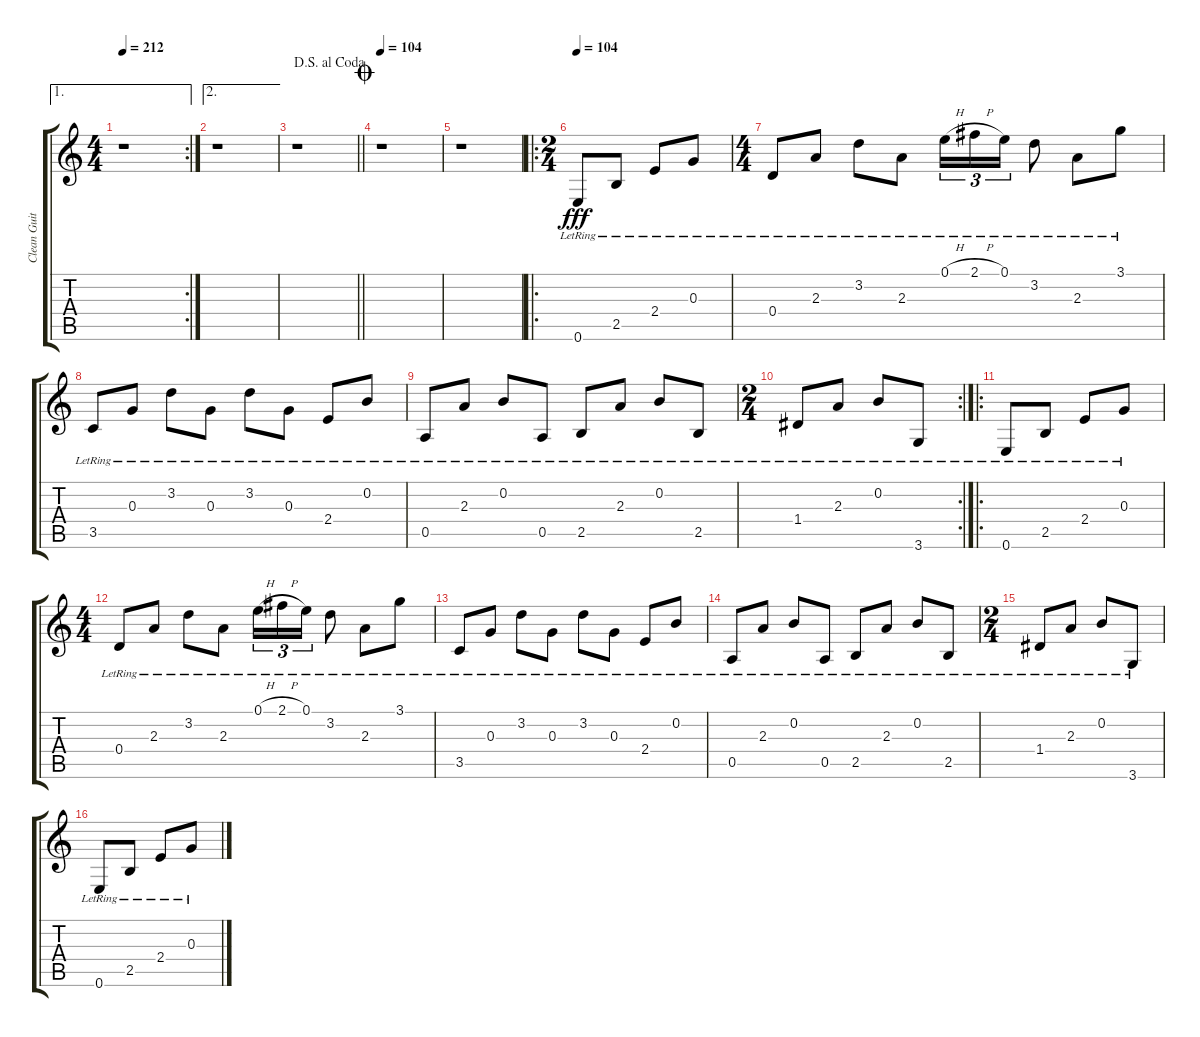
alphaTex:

\track ("Clean Guitar" "Clean Guit") {instrument distortionguitar}
\staff {score tabs}
\tuning (E4 B3 G3 D3 A2 E2) {hide}
\ae 1
\rc 2
\ts (4 4)
\tempo 212
\clef g2
\ks c
r.1{dy fff} |
\ae 2
r.1 |
\jump dalsegnoalcoda
\barLineRight lightlight
r.1 |
\jump coda
\tempo 104
r.1{volume 11} |
r.1 |
\ro
\ts (2 4)
\tempo 104
0.6{lr}.8{instrument electricguitarclean} 2.5{lr}.8 2.4{lr}.8 0.3{lr}.8 |
\ts (4 4)
0.4{lr}.8 2.3{lr}.8 3.2{lr}.8 2.3{lr}.8 0.1{h lr}.16{tu (3 2)} 2.1{h lr}.16{tu (3 2)} 0.1{lr}.16{tu (3 2)} 3.2{lr}.8 2.3{lr}.8 3.1{lr}.8 |
3.5{lr}.8 0.3{lr}.8 3.2{lr}.8 0.3{lr}.8 3.2{lr}.8 0.3{lr}.8 2.4{lr}.8 0.2{lr}.8 |
0.5{lr}.8 2.3{lr}.8 0.2{lr}.8 0.5{lr}.8 2.5{lr}.8 2.3{lr}.8 0.2{lr}.8 2.5{lr}.8 |
\rc 2
\ts (2 4)
1.4{lr}.8 2.3{lr}.8 0.2{lr}.8 3.6{lr}.8 |
\ro
0.6{lr}.8{instrument electricguitarclean} 2.5{lr}.8 2.4{lr}.8 0.3{lr}.8 |
\ts (4 4)
0.4{lr}.8 2.3{lr}.8 3.2{lr}.8 2.3{lr}.8 0.1{h lr}.16{tu (3 2)} 2.1{h lr}.16{tu (3 2)} 0.1{lr}.16{tu (3 2)} 3.2{lr}.8 2.3{lr}.8 3.1{lr}.8 |
3.5{lr}.8 0.3{lr}.8 3.2{lr}.8 0.3{lr}.8 3.2{lr}.8 0.3{lr}.8 2.4{lr}.8 0.2{lr}.8 |
0.5{lr}.8 2.3{lr}.8 0.2{lr}.8 0.5{lr}.8 2.5{lr}.8 2.3{lr}.8 0.2{lr}.8 2.5{lr}.8 |
\ts (2 4)
1.4{lr}.8 2.3{lr}.8 0.2{lr}.8 3.6{lr}.8 |
0.6{lr}.8 2.5{lr}.8 2.4{lr}.8 0.3{lr}.8
